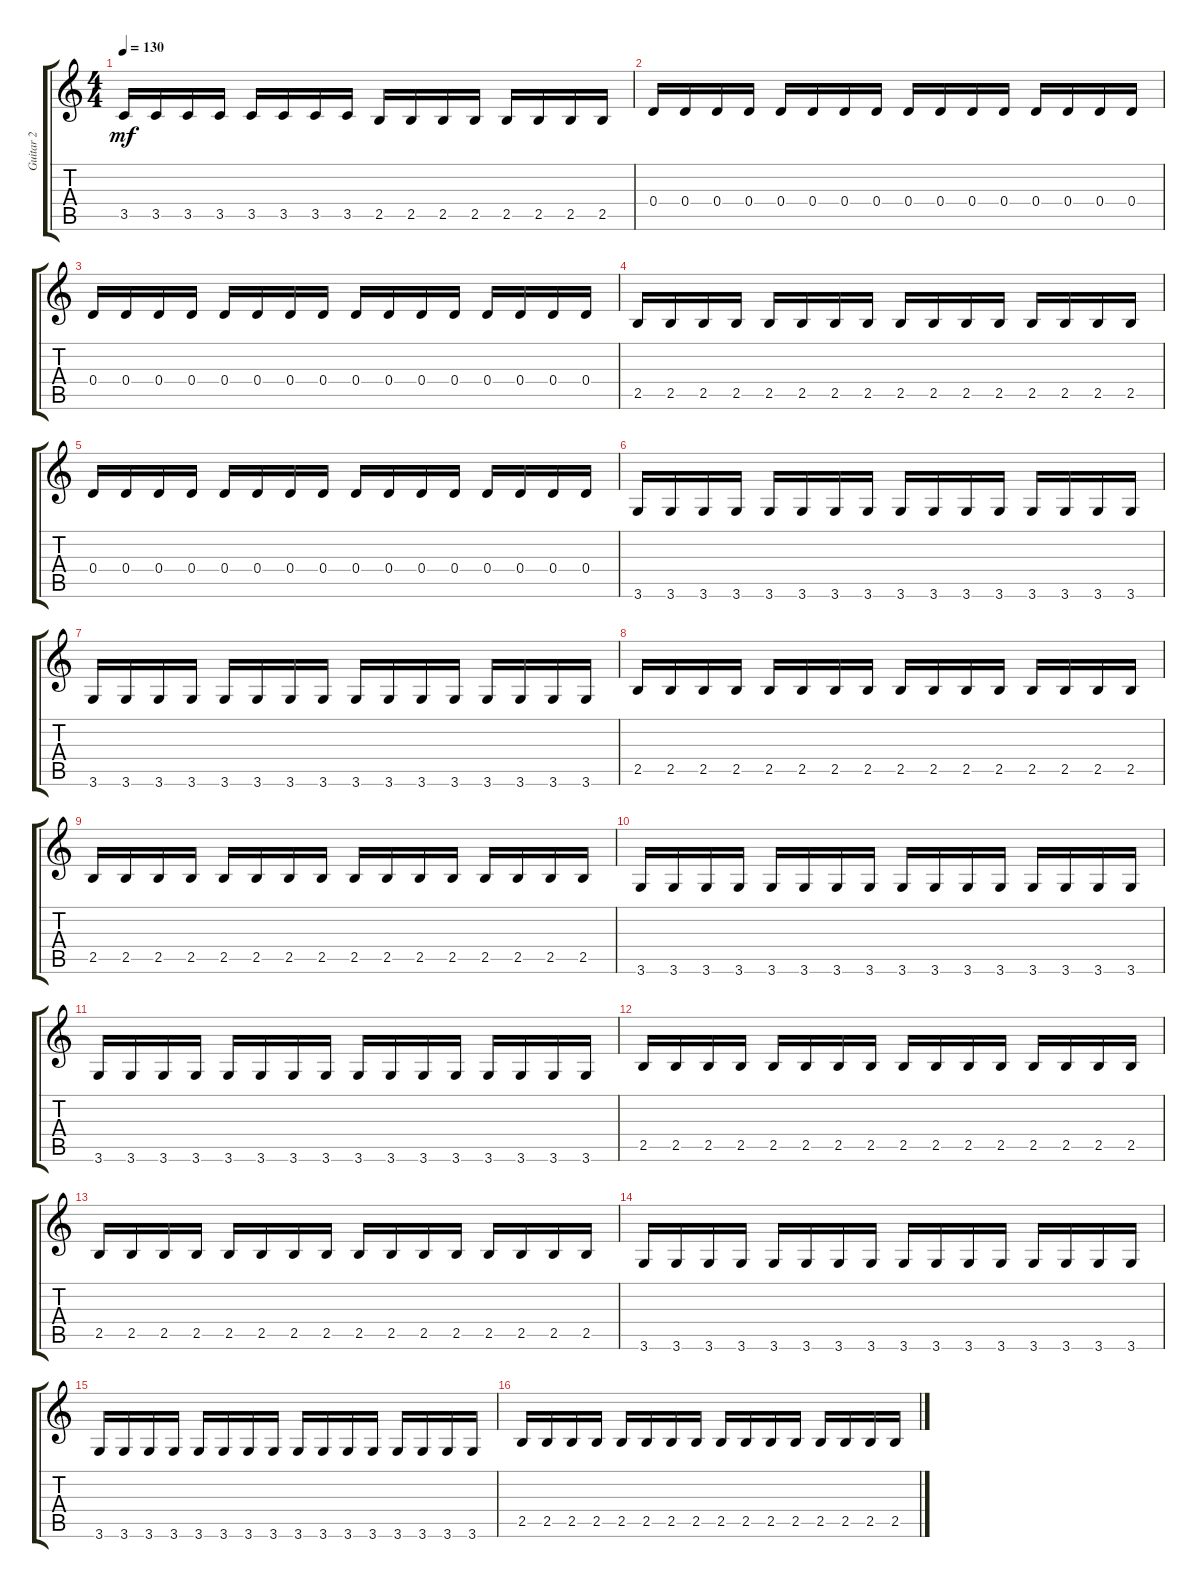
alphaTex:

\track ("Guitar 2" "Guitar 2") {instrument electricguitarmuted}
\staff {score tabs}
\tuning (E4 B3 G3 D3 A2 E2) {hide}
\ts (4 4)
\tempo 130
\clef g2
\ks c
3.5.16{dy mf} 3.5.16 3.5.16 3.5.16 3.5.16 3.5.16 3.5.16 3.5.16 2.5.16 2.5.16 2.5.16 2.5.16 2.5.16 2.5.16 2.5.16 2.5.16 |
0.4.16 0.4.16 0.4.16 0.4.16 0.4.16 0.4.16 0.4.16 0.4.16 0.4.16 0.4.16 0.4.16 0.4.16 0.4.16 0.4.16 0.4.16 0.4.16 |
0.4.16 0.4.16 0.4.16 0.4.16 0.4.16 0.4.16 0.4.16 0.4.16 0.4.16 0.4.16 0.4.16 0.4.16 0.4.16 0.4.16 0.4.16 0.4.16 |
2.5.16 2.5.16 2.5.16 2.5.16 2.5.16 2.5.16 2.5.16 2.5.16 2.5.16 2.5.16 2.5.16 2.5.16 2.5.16 2.5.16 2.5.16 2.5.16 |
0.4.16 0.4.16 0.4.16 0.4.16 0.4.16 0.4.16 0.4.16 0.4.16 0.4.16 0.4.16 0.4.16 0.4.16 0.4.16 0.4.16 0.4.16 0.4.16 |
3.6.16 3.6.16 3.6.16 3.6.16 3.6.16 3.6.16 3.6.16 3.6.16 3.6.16 3.6.16 3.6.16 3.6.16 3.6.16 3.6.16 3.6.16 3.6.16 |
3.6.16 3.6.16 3.6.16 3.6.16 3.6.16 3.6.16 3.6.16 3.6.16 3.6.16 3.6.16 3.6.16 3.6.16 3.6.16 3.6.16 3.6.16 3.6.16 |
2.5.16 2.5.16 2.5.16 2.5.16 2.5.16 2.5.16 2.5.16 2.5.16 2.5.16 2.5.16 2.5.16 2.5.16 2.5.16 2.5.16 2.5.16 2.5.16 |
2.5.16 2.5.16 2.5.16 2.5.16 2.5.16 2.5.16 2.5.16 2.5.16 2.5.16 2.5.16 2.5.16 2.5.16 2.5.16 2.5.16 2.5.16 2.5.16 |
3.6.16 3.6.16 3.6.16 3.6.16 3.6.16 3.6.16 3.6.16 3.6.16 3.6.16 3.6.16 3.6.16 3.6.16 3.6.16 3.6.16 3.6.16 3.6.16 |
3.6.16 3.6.16 3.6.16 3.6.16 3.6.16 3.6.16 3.6.16 3.6.16 3.6.16 3.6.16 3.6.16 3.6.16 3.6.16 3.6.16 3.6.16 3.6.16 |
2.5.16 2.5.16 2.5.16 2.5.16 2.5.16 2.5.16 2.5.16 2.5.16 2.5.16 2.5.16 2.5.16 2.5.16 2.5.16 2.5.16 2.5.16 2.5.16 |
2.5.16 2.5.16 2.5.16 2.5.16 2.5.16 2.5.16 2.5.16 2.5.16 2.5.16 2.5.16 2.5.16 2.5.16 2.5.16 2.5.16 2.5.16 2.5.16 |
3.6.16 3.6.16 3.6.16 3.6.16 3.6.16 3.6.16 3.6.16 3.6.16 3.6.16 3.6.16 3.6.16 3.6.16 3.6.16 3.6.16 3.6.16 3.6.16 |
3.6.16 3.6.16 3.6.16 3.6.16 3.6.16 3.6.16 3.6.16 3.6.16 3.6.16 3.6.16 3.6.16 3.6.16 3.6.16 3.6.16 3.6.16 3.6.16 |
2.5.16 2.5.16 2.5.16 2.5.16 2.5.16 2.5.16 2.5.16 2.5.16 2.5.16 2.5.16 2.5.16 2.5.16 2.5.16 2.5.16 2.5.16 2.5.16
